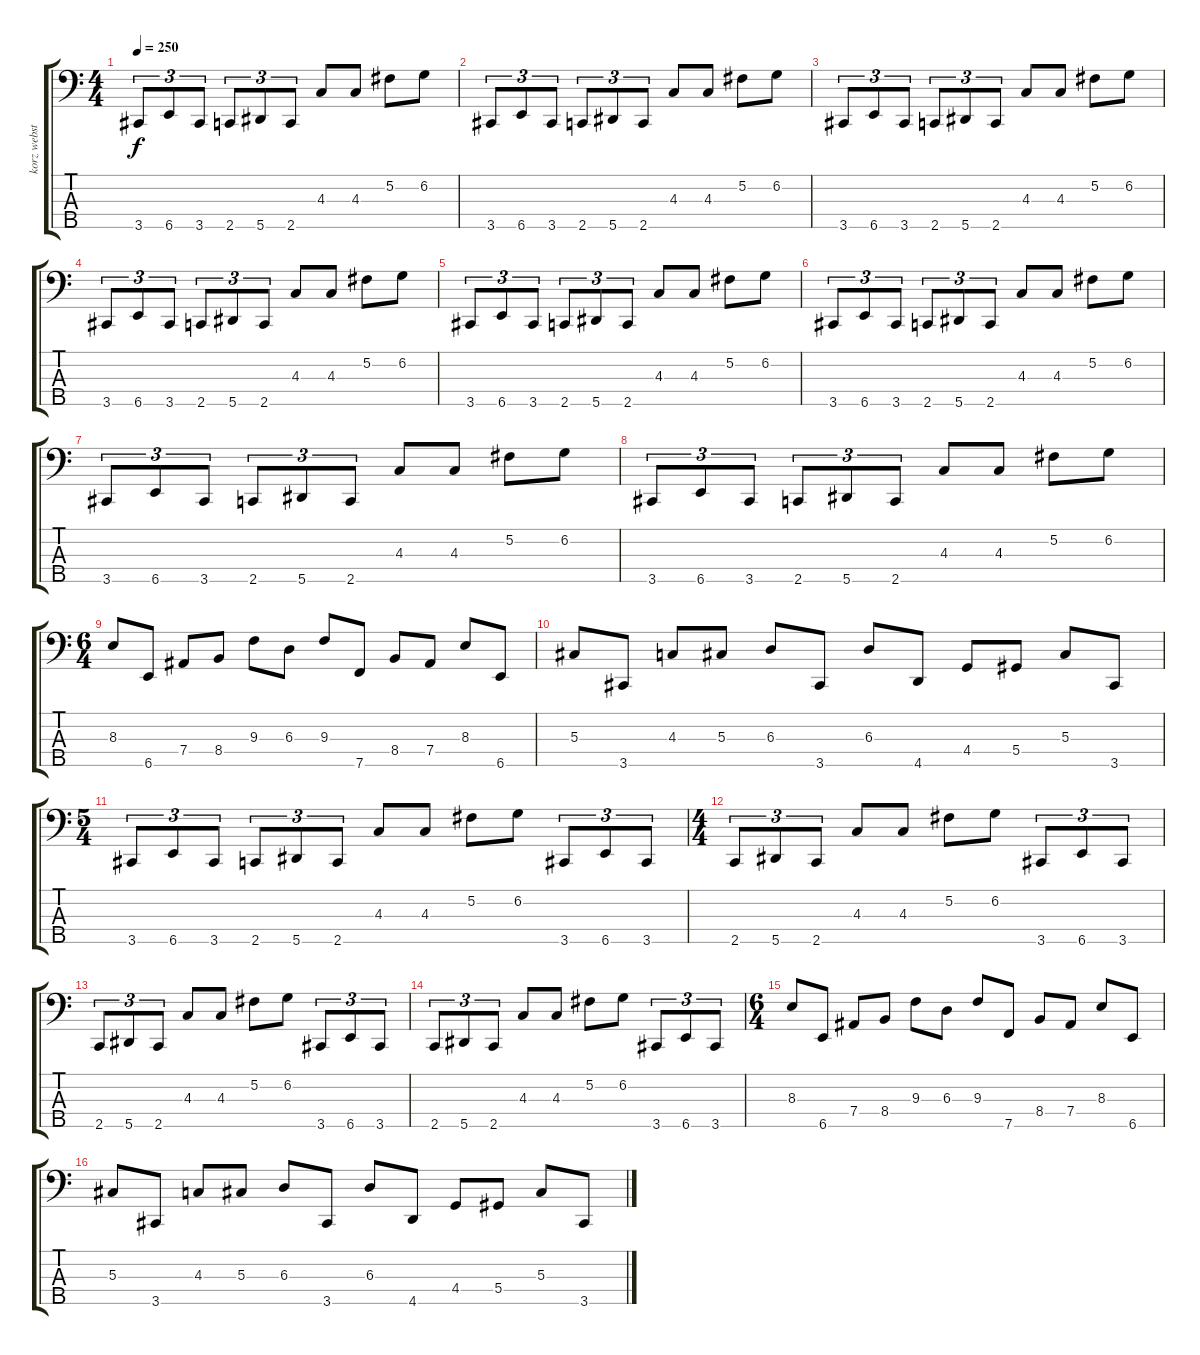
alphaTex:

\track ("korz webster" "korz webst") {instrument fretlessbass}
\staff {score tabs}
\tuning (Gb2 Db2 Ab1 Eb1 Bb0) {hide}
\ts (4 4)
\tempo 250
\clef f4
\ks c
3.5.8{tu (3 2) dy f} 6.5.8{tu (3 2)} 3.5.8{tu (3 2)} 2.5.8{tu (3 2)} 5.5.8{tu (3 2)} 2.5.8{tu (3 2)} 4.3.8 4.3.8 5.2.8 6.2.8 |
3.5.8{tu (3 2)} 6.5.8{tu (3 2)} 3.5.8{tu (3 2)} 2.5.8{tu (3 2)} 5.5.8{tu (3 2)} 2.5.8{tu (3 2)} 4.3.8 4.3.8 5.2.8 6.2.8 |
3.5.8{tu (3 2)} 6.5.8{tu (3 2)} 3.5.8{tu (3 2)} 2.5.8{tu (3 2)} 5.5.8{tu (3 2)} 2.5.8{tu (3 2)} 4.3.8 4.3.8 5.2.8 6.2.8 |
3.5.8{tu (3 2)} 6.5.8{tu (3 2)} 3.5.8{tu (3 2)} 2.5.8{tu (3 2)} 5.5.8{tu (3 2)} 2.5.8{tu (3 2)} 4.3.8 4.3.8 5.2.8 6.2.8 |
3.5.8{tu (3 2)} 6.5.8{tu (3 2)} 3.5.8{tu (3 2)} 2.5.8{tu (3 2)} 5.5.8{tu (3 2)} 2.5.8{tu (3 2)} 4.3.8 4.3.8 5.2.8 6.2.8 |
3.5.8{tu (3 2)} 6.5.8{tu (3 2)} 3.5.8{tu (3 2)} 2.5.8{tu (3 2)} 5.5.8{tu (3 2)} 2.5.8{tu (3 2)} 4.3.8 4.3.8 5.2.8 6.2.8 |
3.5.8{tu (3 2)} 6.5.8{tu (3 2)} 3.5.8{tu (3 2)} 2.5.8{tu (3 2)} 5.5.8{tu (3 2)} 2.5.8{tu (3 2)} 4.3.8 4.3.8 5.2.8 6.2.8 |
3.5.8{tu (3 2)} 6.5.8{tu (3 2)} 3.5.8{tu (3 2)} 2.5.8{tu (3 2)} 5.5.8{tu (3 2)} 2.5.8{tu (3 2)} 4.3.8 4.3.8 5.2.8 6.2.8 |
\ts (6 4)
8.3.8 6.5.8 7.4.8 8.4.8 9.3.8 6.3.8 9.3.8 7.5.8 8.4.8 7.4.8 8.3.8 6.5.8 |
5.3.8 3.5.8 4.3.8 5.3.8 6.3.8 3.5.8 6.3.8 4.5.8 4.4.8 5.4.8 5.3.8 3.5.8 |
\ts (5 4)
3.5.8{tu (3 2)} 6.5.8{tu (3 2)} 3.5.8{tu (3 2)} 2.5.8{tu (3 2)} 5.5.8{tu (3 2)} 2.5.8{tu (3 2)} 4.3.8 4.3.8 5.2.8 6.2.8 3.5.8{tu (3 2)} 6.5.8{tu (3 2)} 3.5.8{tu (3 2)} |
\ts (4 4)
2.5.8{tu (3 2)} 5.5.8{tu (3 2)} 2.5.8{tu (3 2)} 4.3.8 4.3.8 5.2.8 6.2.8 3.5.8{tu (3 2)} 6.5.8{tu (3 2)} 3.5.8{tu (3 2)} |
2.5.8{tu (3 2)} 5.5.8{tu (3 2)} 2.5.8{tu (3 2)} 4.3.8 4.3.8 5.2.8 6.2.8 3.5.8{tu (3 2)} 6.5.8{tu (3 2)} 3.5.8{tu (3 2)} |
2.5.8{tu (3 2)} 5.5.8{tu (3 2)} 2.5.8{tu (3 2)} 4.3.8 4.3.8 5.2.8 6.2.8 3.5.8{tu (3 2)} 6.5.8{tu (3 2)} 3.5.8{tu (3 2)} |
\ts (6 4)
8.3.8 6.5.8 7.4.8 8.4.8 9.3.8 6.3.8 9.3.8 7.5.8 8.4.8 7.4.8 8.3.8 6.5.8 |
5.3.8 3.5.8 4.3.8 5.3.8 6.3.8 3.5.8 6.3.8 4.5.8 4.4.8 5.4.8 5.3.8 3.5.8
